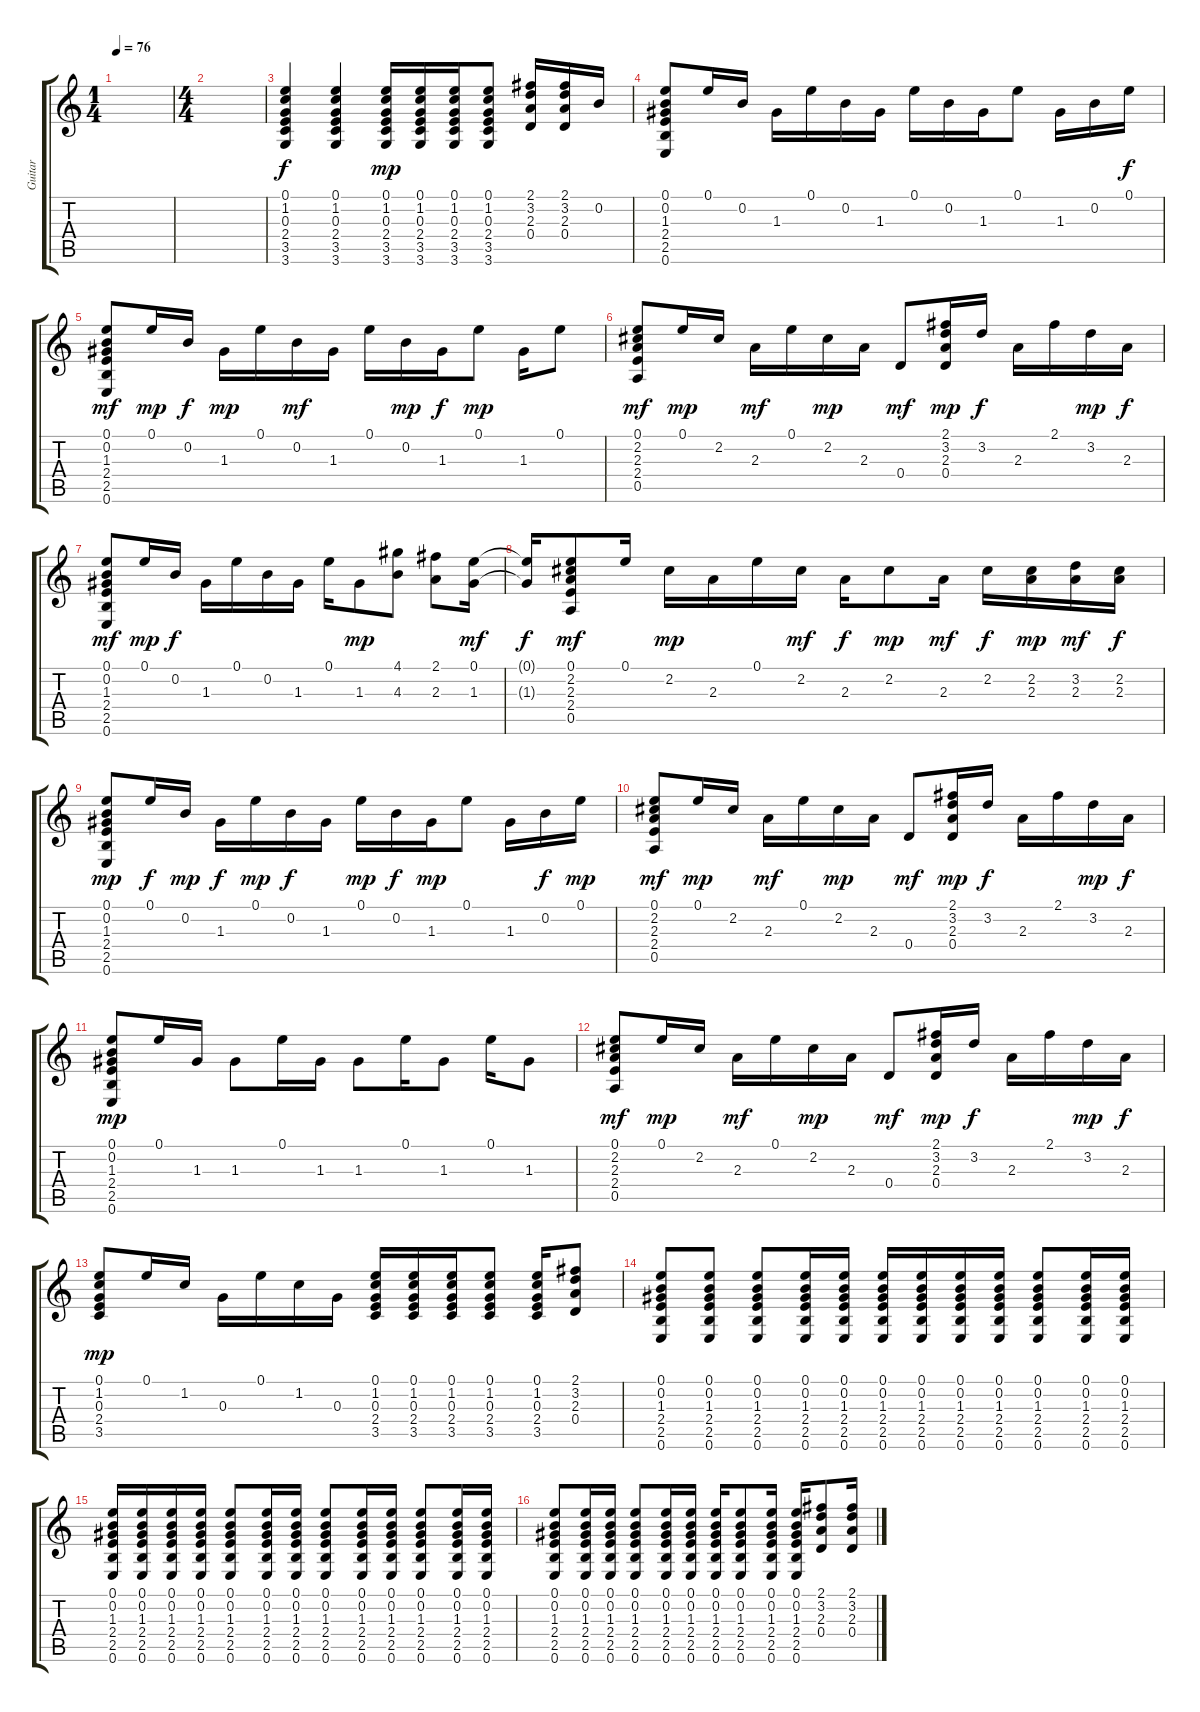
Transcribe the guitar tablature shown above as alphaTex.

\track ("Guitar" "Guitar") {instrument acousticguitarsteel}
\staff {score tabs}
\tuning (E4 B3 G3 D3 A2 E2) {hide}
\ts (1 4)
\tempo 76
\clef g2
\ks c
|
\ts (4 4)
|
(0.1 1.2 0.3 2.4 3.5 3.6).4 (0.1 1.2 0.3 2.4 3.5 3.6).4 (0.1 1.2 0.3 2.4 3.5 3.6).16{dy mp} (0.1 1.2 0.3 2.4 3.5 3.6).16 (0.1 1.2 0.3 2.4 3.5 3.6).16 (0.1 1.2 0.3 2.4 3.5 3.6).8 (2.1 3.2 2.3 0.4).16 (2.1 3.2 2.3 0.4).16 0.2.16 |
(0.1 0.2 1.3 2.4 2.5 0.6).8 0.1.16 0.2.16 1.3.16 0.1.16 0.2.16 1.3.16 0.1.16 0.2.16 1.3.16 0.1.8 1.3.16 0.2.16 0.1.16{dy f} |
(0.1 0.2 1.3 2.4 2.5 0.6).8{dy mf} 0.1.16{dy mp} 0.2.16{dy f} 1.3.16{dy mp} 0.1.16 0.2.16{dy mf} 1.3.16 0.1.16 0.2.16{dy mp} 1.3.16{dy f} 0.1.8{dy mp} 1.3.16 0.1.8 |
(0.1 2.2 2.3 2.4 0.5).8{dy mf} 0.1.16{dy mp} 2.2.16 2.3.16{dy mf} 0.1.16 2.2.16{dy mp} 2.3.16 0.4.8{dy mf} (2.1 3.2 2.3 0.4).16{dy mp} 3.2.16{dy f} 2.3.16 2.1.16 3.2.16{dy mp} 2.3.16{dy f} |
(0.1 0.2 1.3 2.4 2.5 0.6).8{dy mf} 0.1.16{dy mp} 0.2.16{dy f} 1.3.16 0.1.16 0.2.16 1.3.16 0.1.16 1.3.8{dy mp} (4.1 4.3).8 (2.1 2.3).8 (0.1 1.3).16{dy mf} |
(0.1{t} 1.3{t}).16{dy f} (0.1 2.2 2.3 2.4 0.5).8{dy mf} 0.1.16 2.2.16{dy mp} 2.3.16 0.1.16 2.2.16{dy mf} 2.3.16{dy f} 2.2.8{dy mp} 2.3.16{dy mf} 2.2.16{dy f} (2.2 2.3).16{dy mp} (3.2 2.3).16{dy mf} (2.2 2.3).16{dy f} |
(0.1 0.2 1.3 2.4 2.5 0.6).8{dy mp} 0.1.16{dy f} 0.2.16{dy mp} 1.3.16{dy f} 0.1.16{dy mp} 0.2.16{dy f} 1.3.16 0.1.16{dy mp} 0.2.16{dy f} 1.3.16{dy mp} 0.1.8 1.3.16 0.2.16{dy f} 0.1.16{dy mp} |
(0.1 2.2 2.3 2.4 0.5).8{dy mf} 0.1.16{dy mp} 2.2.16 2.3.16{dy mf} 0.1.16 2.2.16{dy mp} 2.3.16 0.4.8{dy mf} (2.1 3.2 2.3 0.4).16{dy mp} 3.2.16{dy f} 2.3.16 2.1.16 3.2.16{dy mp} 2.3.16{dy f} |
(0.1 0.2 1.3 2.4 2.5 0.6).8{dy mp} 0.1.16 1.3.16 1.3.8 0.1.16 1.3.16 1.3.8 0.1.16 1.3.8 0.1.16 1.3.8 |
(0.1 2.2 2.3 2.4 0.5).8{dy mf} 0.1.16{dy mp} 2.2.16 2.3.16{dy mf} 0.1.16 2.2.16{dy mp} 2.3.16 0.4.8{dy mf} (2.1 3.2 2.3 0.4).16{dy mp} 3.2.16{dy f} 2.3.16 2.1.16 3.2.16{dy mp} 2.3.16{dy f} |
(0.1 1.2 0.3 2.4 3.5).8{dy mp} 0.1.16 1.2.16 0.3.16 0.1.16 1.2.16 0.3.16 (0.1 1.2 0.3 2.4 3.5).16 (0.1 1.2 0.3 2.4 3.5).16 (0.1 1.2 0.3 2.4 3.5).16 (0.1 1.2 0.3 2.4 3.5).8 (0.1 1.2 0.3 2.4 3.5).16 (2.1 3.2 2.3 0.4).8 |
(0.1 0.2 1.3 2.4 2.5 0.6).8 (0.1 0.2 1.3 2.4 2.5 0.6).8 (0.1 0.2 1.3 2.4 2.5 0.6).8 (0.1 0.2 1.3 2.4 2.5 0.6).16 (0.1 0.2 1.3 2.4 2.5 0.6).16 (0.1 0.2 1.3 2.4 2.5 0.6).16 (0.1 0.2 1.3 2.4 2.5 0.6).16 (0.1 0.2 1.3 2.4 2.5 0.6).16 (0.1 0.2 1.3 2.4 2.5 0.6).16 (0.1 0.2 1.3 2.4 2.5 0.6).8 (0.1 0.2 1.3 2.4 2.5 0.6).16 (0.1 0.2 1.3 2.4 2.5 0.6).16 |
(0.1 0.2 1.3 2.4 2.5 0.6).16 (0.1 0.2 1.3 2.4 2.5 0.6).16 (0.1 0.2 1.3 2.4 2.5 0.6).16 (0.1 0.2 1.3 2.4 2.5 0.6).16 (0.1 0.2 1.3 2.4 2.5 0.6).8 (0.1 0.2 1.3 2.4 2.5 0.6).16 (0.1 0.2 1.3 2.4 2.5 0.6).16 (0.1 0.2 1.3 2.4 2.5 0.6).8 (0.1 0.2 1.3 2.4 2.5 0.6).16 (0.1 0.2 1.3 2.4 2.5 0.6).16 (0.1 0.2 1.3 2.4 2.5 0.6).8 (0.1 0.2 1.3 2.4 2.5 0.6).16 (0.1 0.2 1.3 2.4 2.5 0.6).16 |
(0.1 0.2 1.3 2.4 2.5 0.6).8 (0.1 0.2 1.3 2.4 2.5 0.6).16 (0.1 0.2 1.3 2.4 2.5 0.6).16 (0.1 0.2 1.3 2.4 2.5 0.6).8 (0.1 0.2 1.3 2.4 2.5 0.6).16 (0.1 0.2 1.3 2.4 2.5 0.6).16 (0.1 0.2 1.3 2.4 2.5 0.6).16 (0.1 0.2 1.3 2.4 2.5 0.6).8 (0.1 0.2 1.3 2.4 2.5 0.6).16 (0.1 0.2 1.3 2.4 2.5 0.6).16 (2.1 3.2 2.3 0.4).8 (2.1 3.2 2.3 0.4).16
